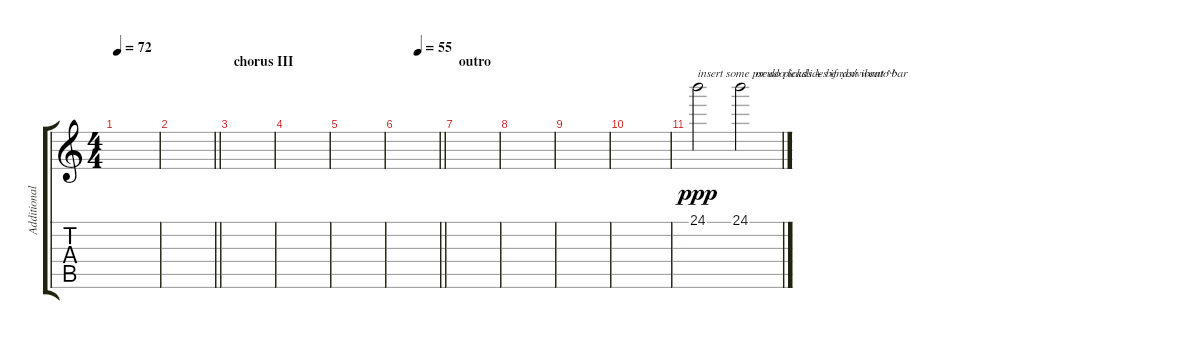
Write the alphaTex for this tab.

\track ("Additional Stuff" "Additional") {instrument distortionguitar}
\staff {score tabs}
\tuning (B3 Gb3 D3 A2 E2 B1) {hide}
\ts (4 4)
\tempo 72
\clef g2
\ks c
|
\barLineRight lightlight
|
\section ("" "chorus III")
|
|
|
\tempo (55 0.5)
\barLineRight lightlight
|
\section ("" "outro")
|
|
|
|
24.1.2{txt "insert some pseudo leads + bends/vibrato bar" dy ppp volume 0} 24.1.2{txt "     or do pickslides if you want ^^"}
